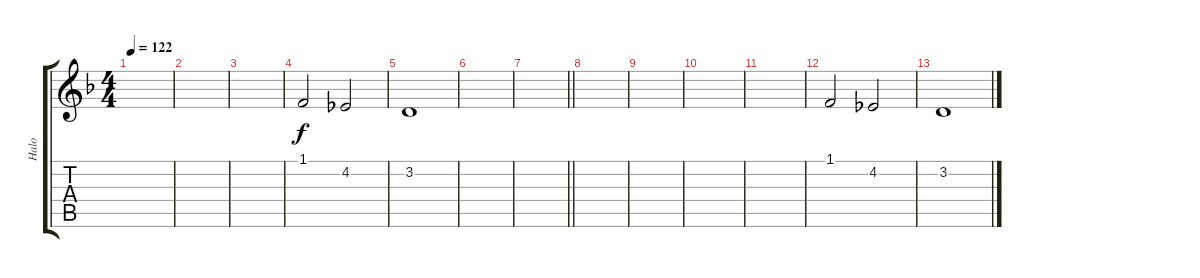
\track ("Halo" "Halo") {instrument pad7halo}
\staff {score tabs}
\tuning (E4 B3 G3 D3 A2 E2) {hide}
\ts (4 4)
\tempo 122
\clef g2
\ks f
|
|
|
1.1.2 4.2.2 |
3.2.1 |
|
\barLineRight lightlight
|
|
|
|
|
1.1.2 4.2.2 |
3.2.1
